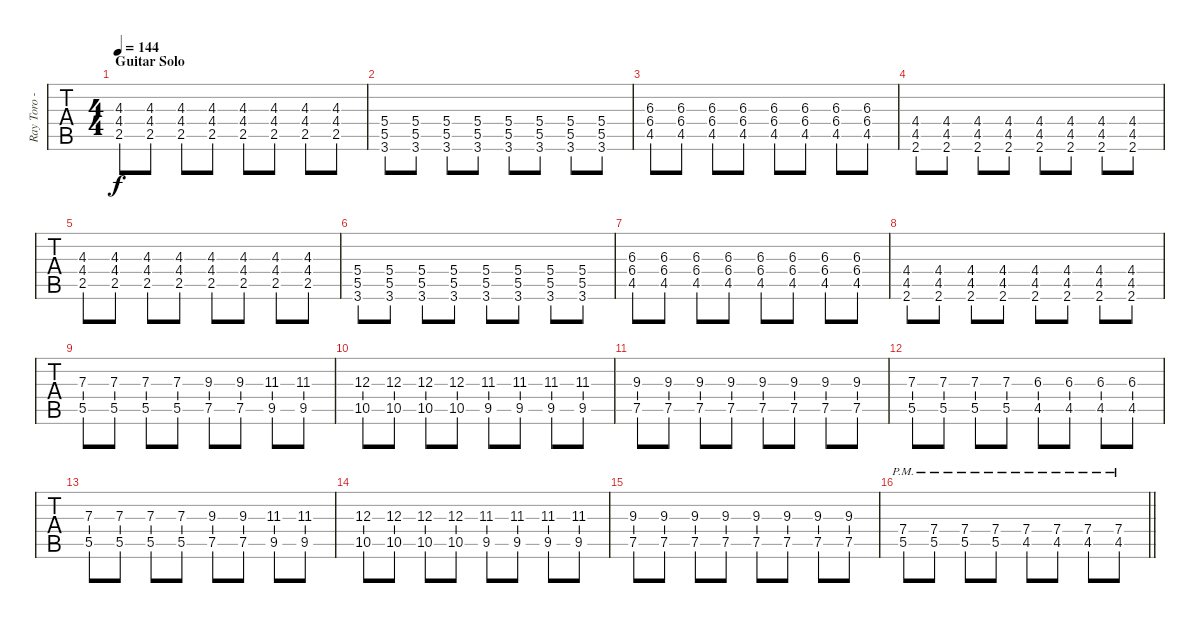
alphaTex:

\track ("Ray Toro - Distortion" "Ray Toro -") {instrument distortionguitar}
\staff {tabs}
\tuning (E4 B3 G3 D3 A2 E2) {hide}
\ts (4 4)
\section ("" "Guitar Solo")
\tempo 144
\clef g2
\ks c
(4.3 4.4 2.5).8{dy f balance 8} (4.3 4.4 2.5).8 (4.3 4.4 2.5).8 (4.3 4.4 2.5).8 (4.3 4.4 2.5).8 (4.3 4.4 2.5).8 (4.3 4.4 2.5).8 (4.3 4.4 2.5).8 |
(5.4 5.5 3.6).8 (5.4 5.5 3.6).8 (5.4 5.5 3.6).8 (5.4 5.5 3.6).8 (5.4 5.5 3.6).8 (5.4 5.5 3.6).8 (5.4 5.5 3.6).8 (5.4 5.5 3.6).8 |
(6.3 6.4 4.5).8 (6.3 6.4 4.5).8 (6.3 6.4 4.5).8 (6.3 6.4 4.5).8 (6.3 6.4 4.5).8 (6.3 6.4 4.5).8 (6.3 6.4 4.5).8 (6.3 6.4 4.5).8 |
(4.4 4.5 2.6).8 (4.4 4.5 2.6).8 (4.4 4.5 2.6).8 (4.4 4.5 2.6).8 (4.4 4.5 2.6).8 (4.4 4.5 2.6).8 (4.4 4.5 2.6).8 (4.4 4.5 2.6).8 |
(4.3 4.4 2.5).8 (4.3 4.4 2.5).8 (4.3 4.4 2.5).8 (4.3 4.4 2.5).8 (4.3 4.4 2.5).8 (4.3 4.4 2.5).8 (4.3 4.4 2.5).8 (4.3 4.4 2.5).8 |
(5.4 5.5 3.6).8 (5.4 5.5 3.6).8 (5.4 5.5 3.6).8 (5.4 5.5 3.6).8 (5.4 5.5 3.6).8 (5.4 5.5 3.6).8 (5.4 5.5 3.6).8 (5.4 5.5 3.6).8 |
(6.3 6.4 4.5).8 (6.3 6.4 4.5).8 (6.3 6.4 4.5).8 (6.3 6.4 4.5).8 (6.3 6.4 4.5).8 (6.3 6.4 4.5).8 (6.3 6.4 4.5).8 (6.3 6.4 4.5).8 |
(4.4 4.5 2.6).8 (4.4 4.5 2.6).8 (4.4 4.5 2.6).8 (4.4 4.5 2.6).8 (4.4 4.5 2.6).8 (4.4 4.5 2.6).8 (4.4 4.5 2.6).8 (4.4 4.5 2.6).8 |
(7.3 5.5).8{volume 8} (7.3 5.5).8 (7.3 5.5).8 (7.3 5.5).8 (9.3 7.5).8 (9.3 7.5).8 (11.3 9.5).8 (11.3 9.5).8 |
(12.3 10.5).8 (12.3 10.5).8 (12.3 10.5).8 (12.3 10.5).8 (11.3 9.5).8 (11.3 9.5).8 (11.3 9.5).8 (11.3 9.5).8 |
(9.3 7.5).8 (9.3 7.5).8 (9.3 7.5).8 (9.3 7.5).8 (9.3 7.5).8 (9.3 7.5).8 (9.3 7.5).8 (9.3 7.5).8 |
(7.3 5.5).8 (7.3 5.5).8 (7.3 5.5).8 (7.3 5.5).8 (6.3 4.5).8 (6.3 4.5).8 (6.3 4.5).8 (6.3 4.5).8 |
(7.3 5.5).8 (7.3 5.5).8 (7.3 5.5).8 (7.3 5.5).8 (9.3 7.5).8 (9.3 7.5).8 (11.3 9.5).8 (11.3 9.5).8 |
(12.3 10.5).8 (12.3 10.5).8 (12.3 10.5).8 (12.3 10.5).8 (11.3 9.5).8 (11.3 9.5).8 (11.3 9.5).8 (11.3 9.5).8 |
(9.3 7.5).8 (9.3 7.5).8 (9.3 7.5).8 (9.3 7.5).8 (9.3 7.5).8 (9.3 7.5).8 (9.3 7.5).8 (9.3 7.5).8 |
\barLineRight lightlight
(7.4{pm} 5.5{pm}).8 (7.4{pm} 5.5{pm}).8 (7.4{pm} 5.5{pm}).8 (7.4{pm} 5.5{pm}).8 (7.4{pm} 4.5{pm}).8 (7.4{pm} 4.5{pm}).8 (7.4{pm} 4.5{pm}).8 (7.4{pm} 4.5{pm}).8
